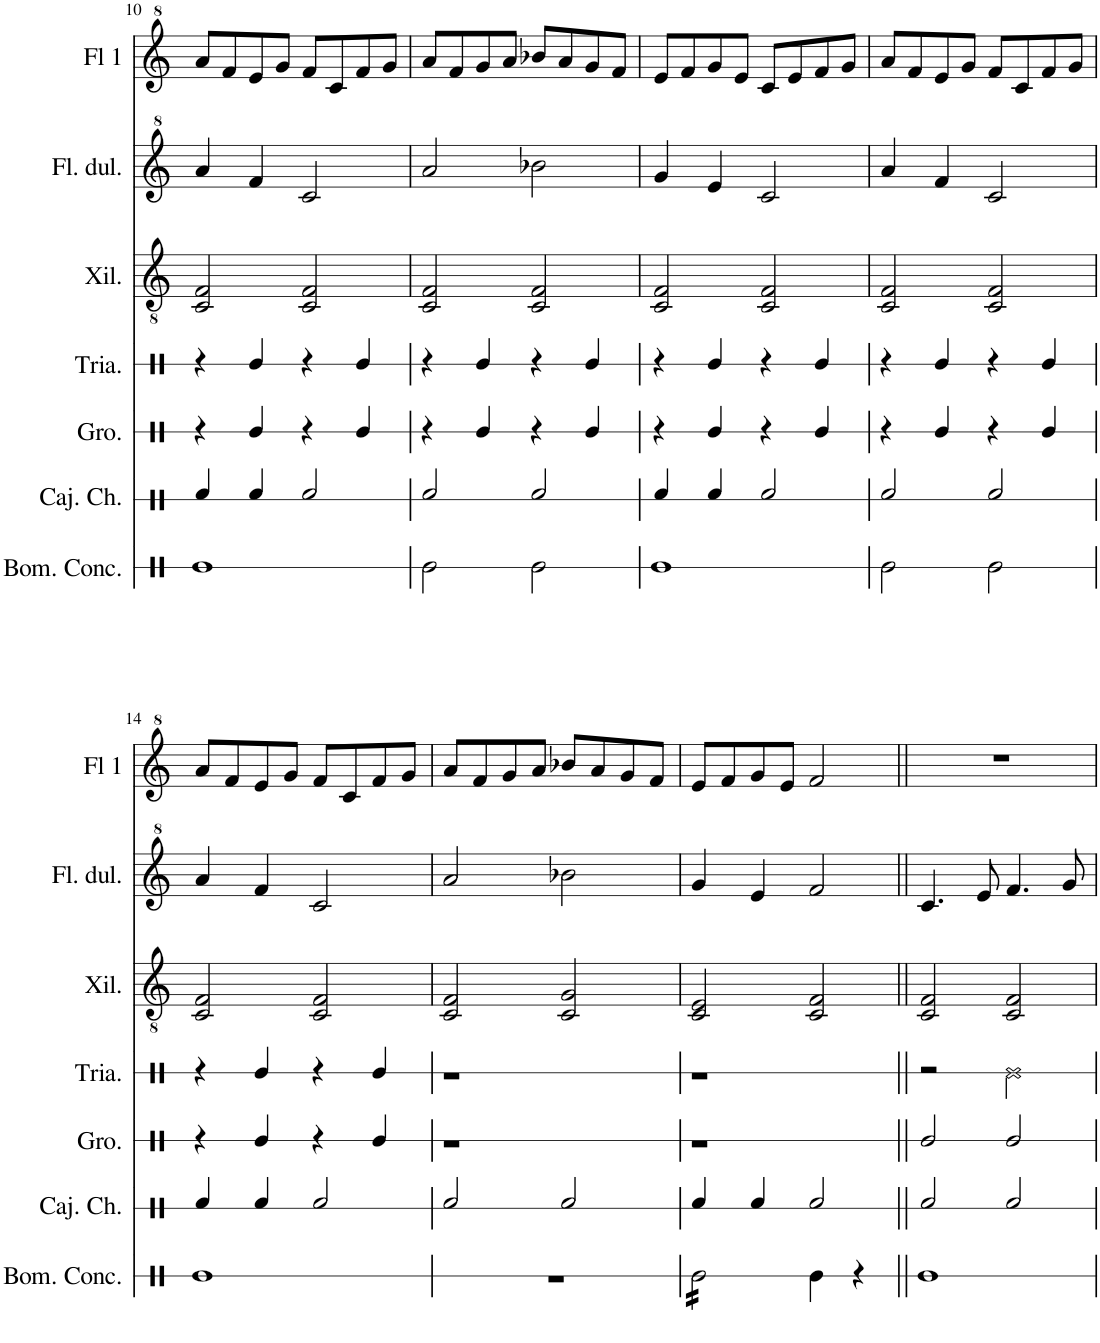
**kern	**kern	**kern	**kern	**kern	**kern	**kern
*part7	*part6	*part5	*part4	*part3	*part2	*part1
*staff7	*staff6	*staff5	*staff4	*staff3	*staff2	*staff1
*I"Bombo	*I"Caja china	*I"Güiro	*I"Triángulo	*I"Xilófono Bajo	*I"Flauta dulce	*I"Flauta solista
*	*I'Caj. Ch.	*I'Gro.	*	*I'Xil.	*I'Fl. dul.	*I'Fl 1
!!LO:PB:g=z
*clefX	*clefX	*clefX	*clefX	*clefGv2	*clefG^2	*clefG^2
*	*	*	*	*Trd-7c-12	*	*
*k[]	*k[]	*k[]	*k[]	*k[]	*k[]	*k[]
*M4/4	*M4/4	*M4/4	*M4/4	*M4/4	*M4/4	*M4/4
=10	=10	=10	=10	=10	=10	=10
1Re	4Rf/	4r	4r	2C/ 2F/	4aa/	8aa/L
.	.	.	.	.	.	8ff/
.	4Rf/	4Re/	4Re/	.	4ff/	8ee/
.	.	.	.	.	.	8gg/J
.	2Rf/	4r	4r	2C/ 2F/	2cc/	8ff/L
.	.	.	.	.	.	8cc/
.	.	4Re/	4Re/	.	.	8ff/
.	.	.	.	.	.	8gg/J
=11	=11	=11	=11	=11	=11	=11
2Re\	2Rf/	4r	4r	2C/ 2F/	2aa/	8aa/L
.	.	.	.	.	.	8ff/
.	.	4Re/	4Re/	.	.	8gg/
.	.	.	.	.	.	8aa/J
2Re\	2Rf/	4r	4r	2C/ 2F/	2bb-X\	8bb-X/L
.	.	.	.	.	.	8aa/
.	.	4Re/	4Re/	.	.	8gg/
.	.	.	.	.	.	8ff/J
=12	=12	=12	=12	=12	=12	=12
1Re	4Rf/	4r	4r	2C/ 2F/	4gg/	8ee/L
.	.	.	.	.	.	8ff/
.	4Rf/	4Re/	4Re/	.	4ee/	8gg/
.	.	.	.	.	.	8ee/J
.	2Rf/	4r	4r	2C/ 2F/	2cc/	8cc/L
.	.	.	.	.	.	8ee/
.	.	4Re/	4Re/	.	.	8ff/
.	.	.	.	.	.	8gg/J
=13	=13	=13	=13	=13	=13	=13
2Re\	2Rf/	4r	4r	2C/ 2F/	4aa/	8aa/L
.	.	.	.	.	.	8ff/
.	.	4Re/	4Re/	.	4ff/	8ee/
.	.	.	.	.	.	8gg/J
2Re\	2Rf/	4r	4r	2C/ 2F/	2cc/	8ff/L
.	.	.	.	.	.	8cc/
.	.	4Re/	4Re/	.	.	8ff/
.	.	.	.	.	.	8gg/J
!!LO:LB:g=z
=14	=14	=14	=14	=14	=14	=14
1Re	4Rf/	4r	4r	2C/ 2F/	4aa/	8aa/L
.	.	.	.	.	.	8ff/
.	4Rf/	4Re/	4Re/	.	4ff/	8ee/
.	.	.	.	.	.	8gg/J
.	2Rf/	4r	4r	2C/ 2F/	2cc/	8ff/L
.	.	.	.	.	.	8cc/
.	.	4Re/	4Re/	.	.	8ff/
.	.	.	.	.	.	8gg/J
=15	=15	=15	=15	=15	=15	=15
1r	2Rf/	1r	1r	2C/ 2F/	2aa/	8aa/L
.	.	.	.	.	.	8ff/
.	.	.	.	.	.	8gg/
.	.	.	.	.	.	8aa/J
.	2Rf/	.	.	2C/ 2G/	2bb-X\	8bb-X/L
.	.	.	.	.	.	8aa/
.	.	.	.	.	.	8gg/
.	.	.	.	.	.	8ff/J
=16	=16	=16	=16	=16	=16	=16
*tremolo	*	*	*	*	*	*
16Re\LL	4Rf/	1r	1r	2C/ 2E/	4gg/	8ee/L
16Re\	.	.	.	.	.	.
16Re\	.	.	.	.	.	8ff/
16Re\	.	.	.	.	.	.
16Re\	4Rf/	.	.	.	4ee/	8gg/
16Re\	.	.	.	.	.	.
16Re\	.	.	.	.	.	8ee/J
16Re\JJ	.	.	.	.	.	.
*Xtremolo	*	*	*	*	*	*
4Re\	2Rf/	.	.	2C/ 2F/	2ff/	2ff/
4r	.	.	.	.	.	.
=17||	=17||	=17||	=17||	=17||	=17||	=17||
1Re	2Rf/	2Re/	2r	2C/ 2F/	4.cc/	1r
.	.	.	.	.	8ee/	.
.	2Rf/	2Re/	2Re\	2C/ 2F/	4.ff/	.
.	.	.	.	.	8gg/	.
=	=	=	=	=	=	=
*-	*-	*-	*-	*-	*-	*-
